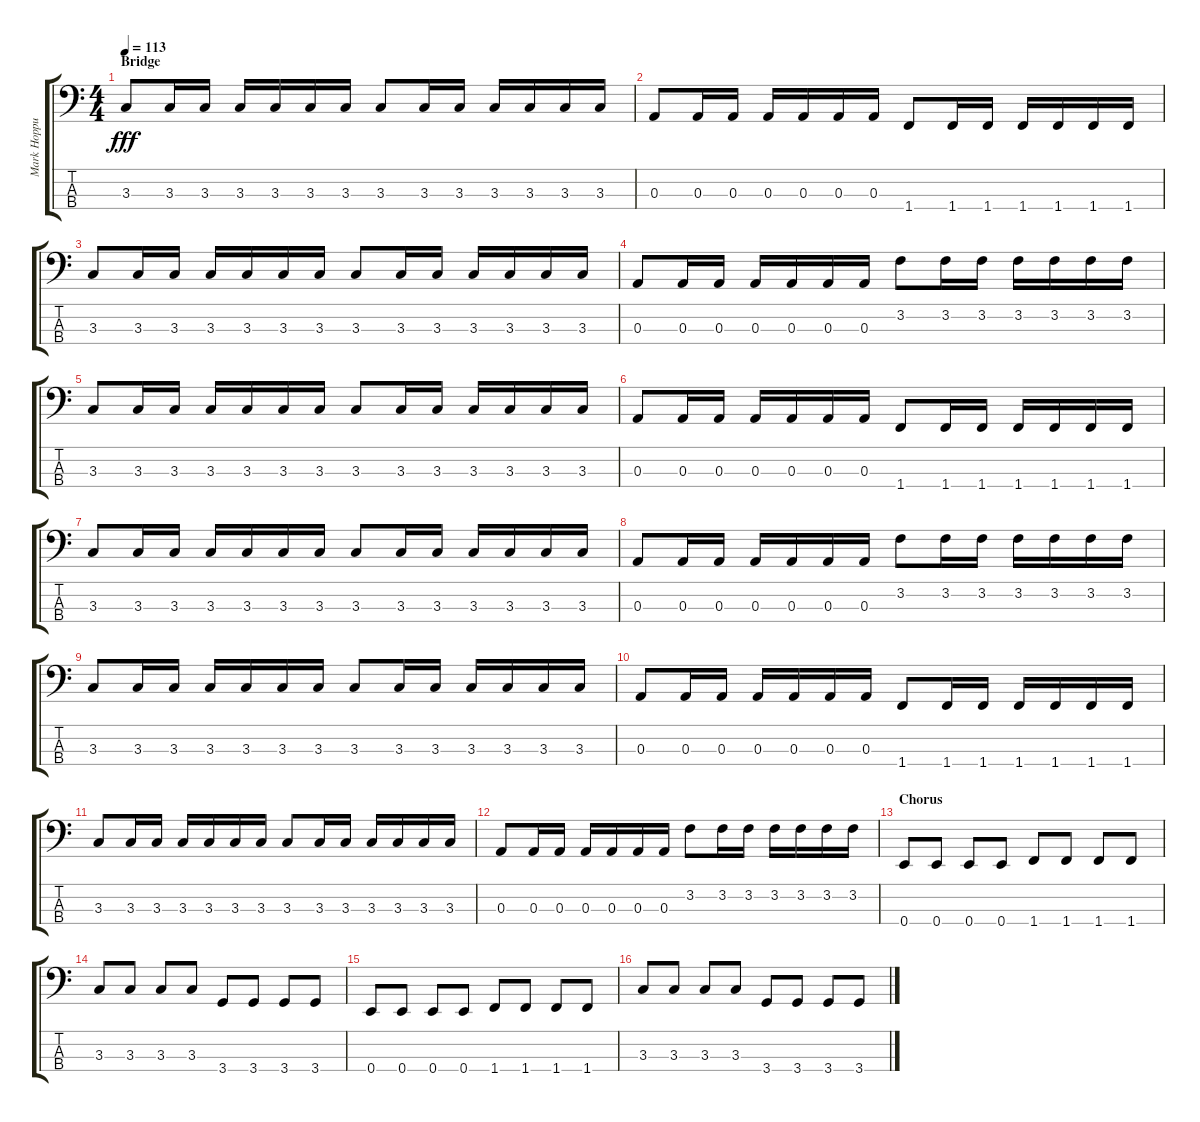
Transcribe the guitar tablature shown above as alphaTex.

\track ("Mark Hoppus (Bass)" "Mark Hoppu") {instrument electricbasspick}
\staff {score tabs}
\tuning (G2 D2 A1 E1) {hide}
\ts (4 4)
\section ("" "Bridge")
\tempo 113
\clef f4
\ks c
3.3.8{dy fff} 3.3.16 3.3.16 3.3.16 3.3.16 3.3.16 3.3.16 3.3.8 3.3.16 3.3.16 3.3.16 3.3.16 3.3.16 3.3.16 |
0.3.8 0.3.16 0.3.16 0.3.16 0.3.16 0.3.16 0.3.16 1.4.8 1.4.16 1.4.16 1.4.16 1.4.16 1.4.16 1.4.16 |
3.3.8 3.3.16 3.3.16 3.3.16 3.3.16 3.3.16 3.3.16 3.3.8 3.3.16 3.3.16 3.3.16 3.3.16 3.3.16 3.3.16 |
0.3.8 0.3.16 0.3.16 0.3.16 0.3.16 0.3.16 0.3.16 3.2.8 3.2.16 3.2.16 3.2.16 3.2.16 3.2.16 3.2.16 |
3.3.8 3.3.16 3.3.16 3.3.16 3.3.16 3.3.16 3.3.16 3.3.8 3.3.16 3.3.16 3.3.16 3.3.16 3.3.16 3.3.16 |
0.3.8 0.3.16 0.3.16 0.3.16 0.3.16 0.3.16 0.3.16 1.4.8 1.4.16 1.4.16 1.4.16 1.4.16 1.4.16 1.4.16 |
3.3.8 3.3.16 3.3.16 3.3.16 3.3.16 3.3.16 3.3.16 3.3.8 3.3.16 3.3.16 3.3.16 3.3.16 3.3.16 3.3.16 |
0.3.8 0.3.16 0.3.16 0.3.16 0.3.16 0.3.16 0.3.16 3.2.8 3.2.16 3.2.16 3.2.16 3.2.16 3.2.16 3.2.16 |
3.3.8 3.3.16 3.3.16 3.3.16 3.3.16 3.3.16 3.3.16 3.3.8 3.3.16 3.3.16 3.3.16 3.3.16 3.3.16 3.3.16 |
0.3.8 0.3.16 0.3.16 0.3.16 0.3.16 0.3.16 0.3.16 1.4.8 1.4.16 1.4.16 1.4.16 1.4.16 1.4.16 1.4.16 |
3.3.8 3.3.16 3.3.16 3.3.16 3.3.16 3.3.16 3.3.16 3.3.8 3.3.16 3.3.16 3.3.16 3.3.16 3.3.16 3.3.16 |
0.3.8 0.3.16 0.3.16 0.3.16 0.3.16 0.3.16 0.3.16 3.2.8 3.2.16 3.2.16 3.2.16 3.2.16 3.2.16 3.2.16 |
\section ("" "Chorus")
0.4.8 0.4.8 0.4.8 0.4.8 1.4.8 1.4.8 1.4.8 1.4.8 |
3.3.8 3.3.8 3.3.8 3.3.8 3.4.8 3.4.8 3.4.8 3.4.8 |
0.4.8 0.4.8 0.4.8 0.4.8 1.4.8 1.4.8 1.4.8 1.4.8 |
3.3.8 3.3.8 3.3.8 3.3.8 3.4.8 3.4.8 3.4.8 3.4.8
